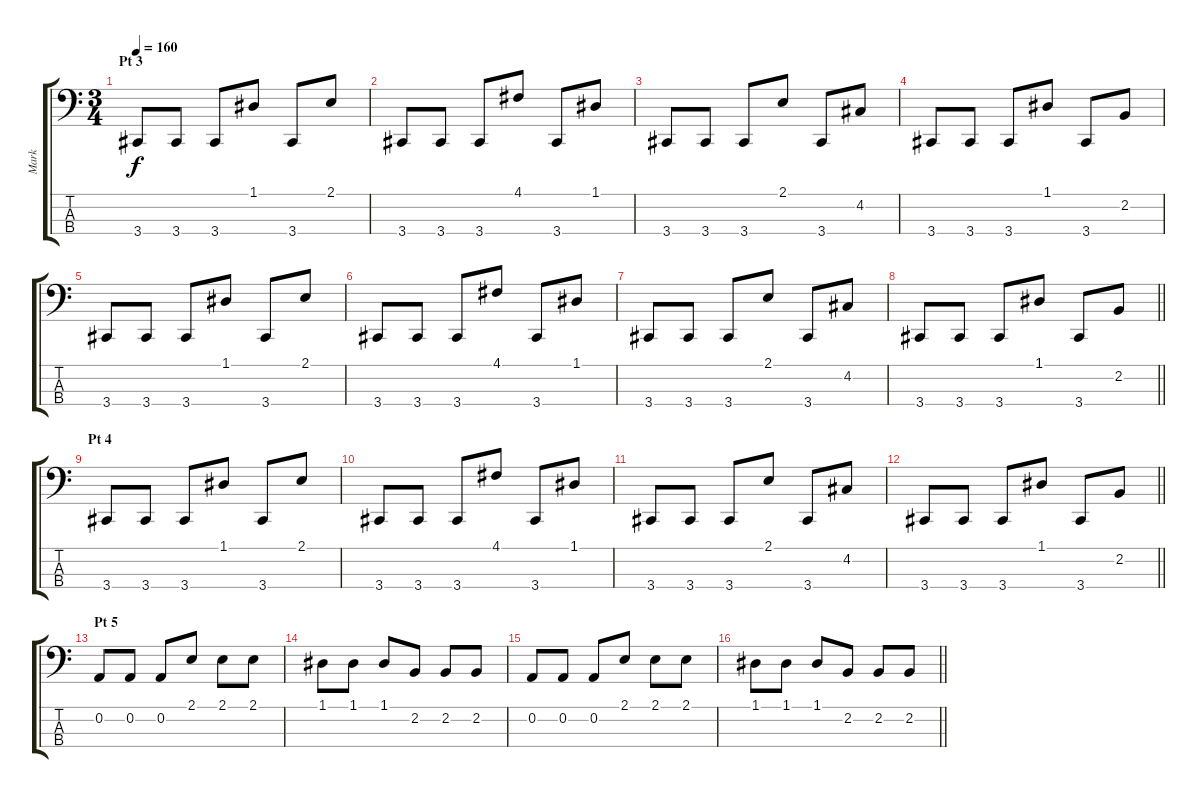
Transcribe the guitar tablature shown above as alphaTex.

\track ("Mark" "Mark") {instrument electricbasspick}
\staff {score tabs}
\tuning (D2 A1 E1 Bb0) {hide}
\ts (3 4)
\section ("" "Pt 3")
\tempo 160
\clef f4
\ks c
3.4.8{dy f} 3.4.8 3.4.8 1.1.8 3.4.8 2.1.8 |
3.4.8 3.4.8 3.4.8 4.1.8 3.4.8 1.1.8 |
3.4.8 3.4.8 3.4.8 2.1.8 3.4.8 4.2.8 |
3.4.8 3.4.8 3.4.8 1.1.8 3.4.8 2.2.8 |
3.4.8 3.4.8 3.4.8 1.1.8 3.4.8 2.1.8 |
3.4.8 3.4.8 3.4.8 4.1.8 3.4.8 1.1.8 |
3.4.8 3.4.8 3.4.8 2.1.8 3.4.8 4.2.8 |
\barLineRight lightlight
3.4.8 3.4.8 3.4.8 1.1.8 3.4.8 2.2.8 |
\section ("" "Pt 4")
3.4.8 3.4.8 3.4.8 1.1.8 3.4.8 2.1.8 |
3.4.8 3.4.8 3.4.8 4.1.8 3.4.8 1.1.8 |
3.4.8 3.4.8 3.4.8 2.1.8 3.4.8 4.2.8 |
\barLineRight lightlight
3.4.8 3.4.8 3.4.8 1.1.8 3.4.8 2.2.8 |
\section ("" "Pt 5")
0.2.8 0.2.8 0.2.8 2.1.8 2.1.8 2.1.8 |
1.1.8 1.1.8 1.1.8 2.2.8 2.2.8 2.2.8 |
0.2.8 0.2.8 0.2.8 2.1.8 2.1.8 2.1.8 |
\barLineRight lightlight
1.1.8 1.1.8 1.1.8 2.2.8 2.2.8 2.2.8
